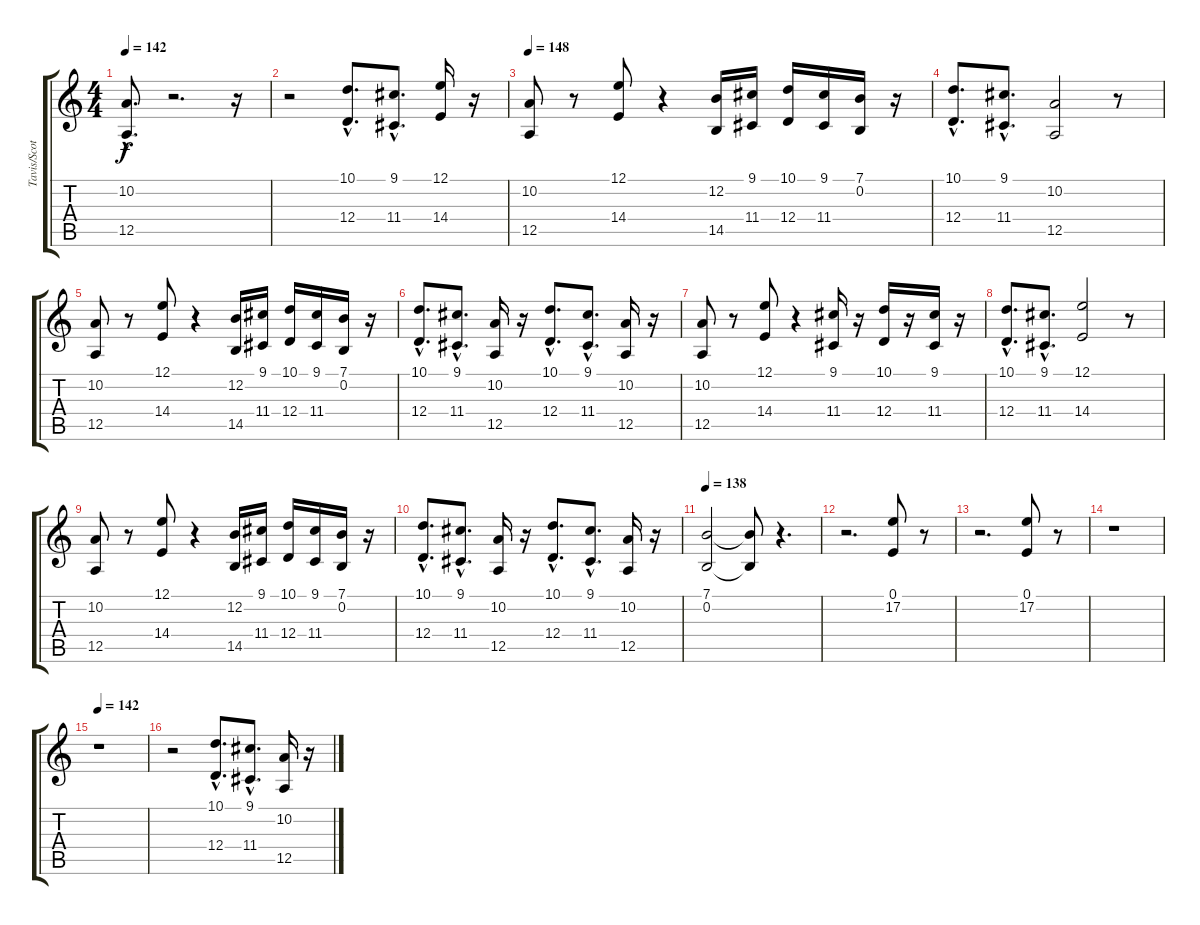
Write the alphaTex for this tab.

\track ("Tavis/Scott - Trumpet" "Tavis/Scot") {instrument trumpet}
\staff {score tabs}
\tuning (E4 B3 G3 D3 A2 E2) {hide}
\ts (4 4)
\tempo 142
\clef g2
\ks c
(10.2{hac} 12.5{hac}).8{d dy f} r.2{d} r.16 |
r.2 (10.1{hac} 12.4{hac}).8{d} (9.1{hac} 11.4{hac}).8{d} (12.1 14.4).16 r.16 |
\tempo 148
(10.2 12.5).8 r.8 (12.1 14.4).8 r.4 (12.2 14.5).16 (9.1 11.4).16 (10.1 12.4).16 (9.1 11.4).16 (7.1 0.2).16 r.16 |
(10.1{hac} 12.4{hac}).8{d} (9.1{hac} 11.4{hac}).8{d} (10.2 12.5).2 r.8 |
(10.2 12.5).8 r.8 (12.1 14.4).8 r.4 (12.2 14.5).16 (9.1 11.4).16 (10.1 12.4).16 (9.1 11.4).16 (7.1 0.2).16 r.16 |
(10.1{hac} 12.4{hac}).8{d} (9.1{hac} 11.4{hac}).8{d} (10.2 12.5).16 r.16 (10.1{hac} 12.4{hac}).8{d} (9.1{hac} 11.4{hac}).8{d} (10.2 12.5).16 r.16 |
(10.2 12.5).8 r.8 (12.1 14.4).8 r.4 (9.1 11.4).16 r.16 (10.1 12.4).16 r.16 (9.1 11.4).16 r.16 |
(10.1{hac} 12.4{hac}).8{d} (9.1{hac} 11.4{hac}).8{d} (12.1 14.4).2 r.8 |
(10.2 12.5).8 r.8 (12.1 14.4).8 r.4 (12.2 14.5).16 (9.1 11.4).16 (10.1 12.4).16 (9.1 11.4).16 (7.1 0.2).16 r.16 |
(10.1{hac} 12.4{hac}).8{d} (9.1{hac} 11.4{hac}).8{d} (10.2 12.5).16 r.16 (10.1{hac} 12.4{hac}).8{d} (9.1{hac} 11.4{hac}).8{d} (10.2 12.5).16 r.16 |
\tempo 138
(7.1 0.2).2 (7.1{t} 0.2{t}).8 r.4{d} |
r.2{d} (0.1 17.2).8 r.8 |
r.2{d} (0.1 17.2).8 r.8 |
r.1 |
\tempo 142
r.1 |
r.2 (10.1{hac} 12.4{hac}).8{d} (9.1{hac} 11.4{hac}).8{d} (10.2 12.5).16 r.16
